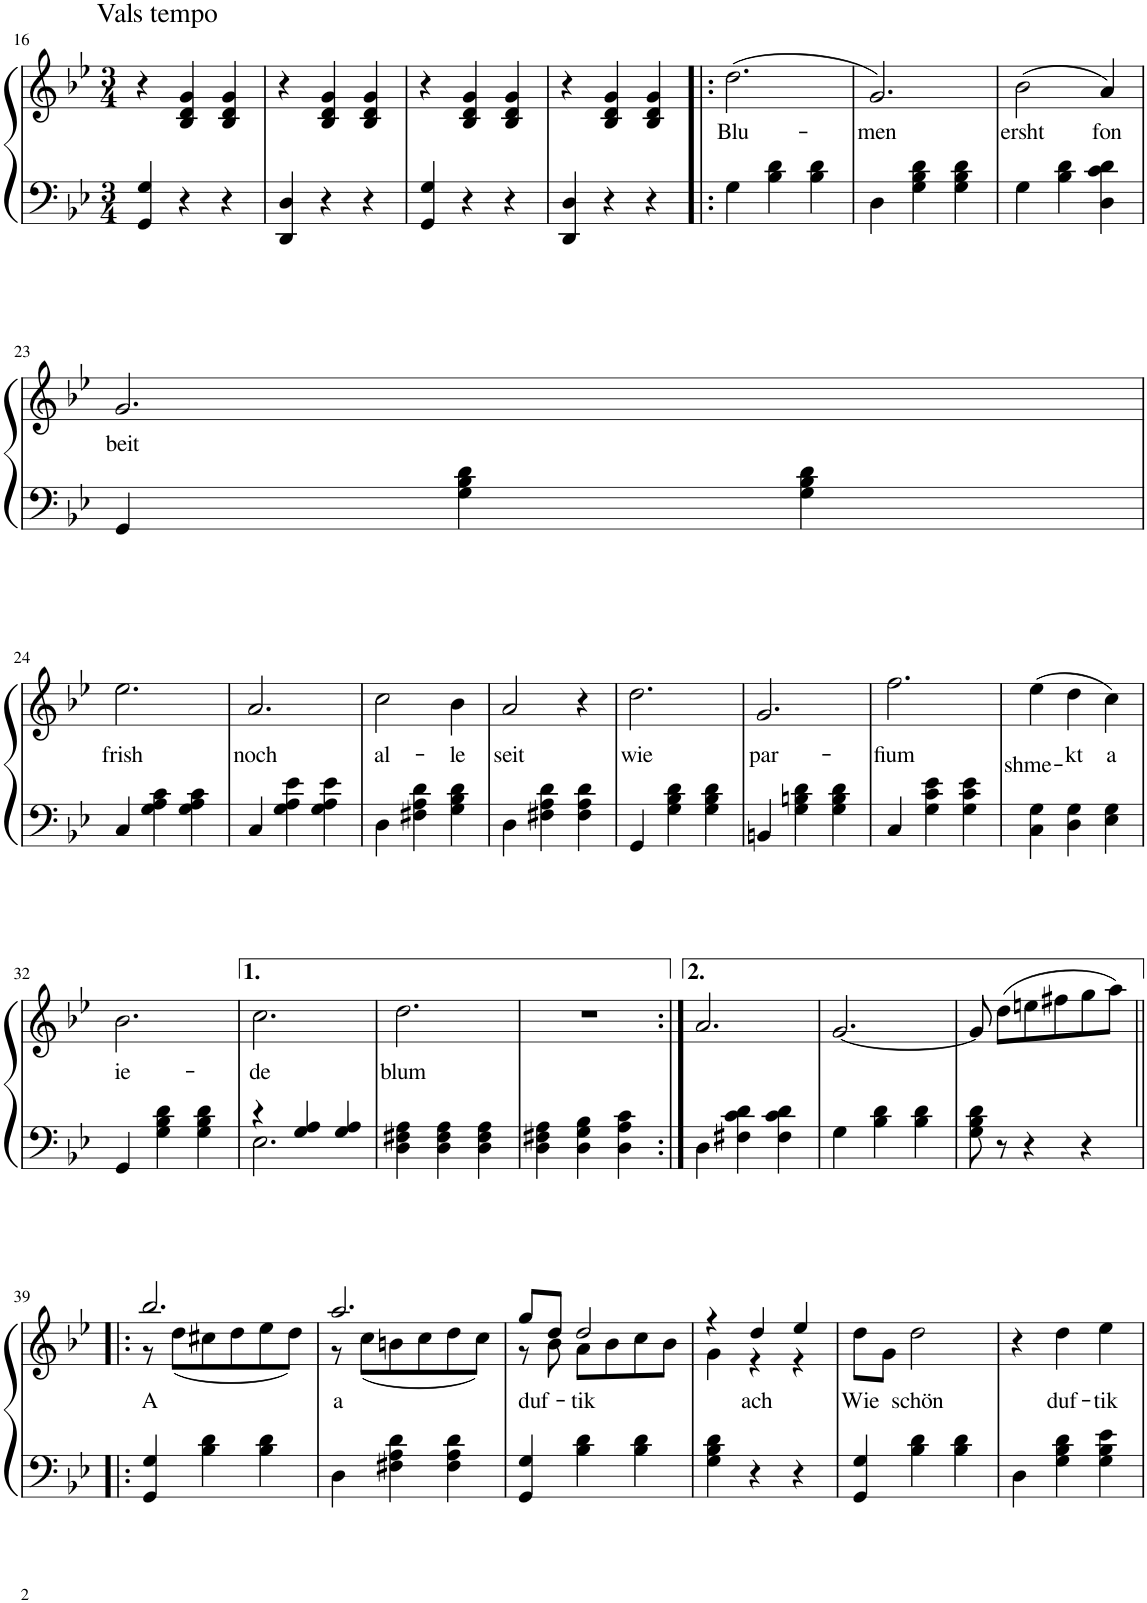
**kern	**kern	**text
*part1	*part1	*part1
*staff2	*staff1	*staff1
*I"Klavier	*	*
*I'Klav.	*	*
!!LO:PB:g=z
*clefF4	*clefG2	*
*k[b-e-]	*k[b-e-]	*
*M3/4	*M3/4	*
=16	=16	=16
!	!LO:TX:a:t=Vals tempo	!
4GG/ 4G/	4r	.
4r	4B-/ 4d/ 4g/	.
4r	4B-/ 4d/ 4g/	.
=17	=17	=17
4DD/ 4D/	4r	.
4r	4B-/ 4d/ 4g/	.
4r	4B-/ 4d/ 4g/	.
=18	=18	=18
4GG/ 4G/	4r	.
4r	4B-/ 4d/ 4g/	.
4r	4B-/ 4d/ 4g/	.
=19	=19	=19
4DD/ 4D/	4r	.
4r	4B-/ 4d/ 4g/	.
4r	4B-/ 4d/ 4g/	.
=20!|:	=20!|:	=20!|:
!	!	!LO:LY:b
4G\	(2.dd\	Blu-
4B-\ 4d\	.	.
4B-\ 4d\	.	.
=21	=21	=21
!	!	!LO:LY:b
4D\	2.g/)	-men
4G\ 4B-\ 4d\	.	.
4G\ 4B-\ 4d\	.	.
=22	=22	=22
!	!	!LO:LY:b
4G\	(2b-\	ersht
4B-\ 4d\	.	.
!	!	!LO:LY:b
4D\ 4c\ 4d\	4a/)	fon
!!LO:LB:g=z
=23	=23	=23
!	!	!LO:LY:b
4GG/	2.g/	beit
4G\ 4B-\ 4d\	.	.
4G\ 4B-\ 4d\	.	.
!!LO:LB:g=z
=24	=24	=24
!	!	!LO:LY:b
4C/	2.ee-\	frish
4G\ 4A\ 4c\	.	.
4G\ 4A\ 4c\	.	.
=25	=25	=25
!	!	!LO:LY:b
4C/	2.a/	noch
4G\ 4A\ 4e-\	.	.
4G\ 4A\ 4e-\	.	.
=26	=26	=26
!	!	!LO:LY:b
4D\	2cc\	al-
4F#X\ 4A\ 4d\	.	.
!	!	!LO:LY:b
4G\ 4B-\ 4d\	4b-\	-le
=27	=27	=27
!	!	!LO:LY:b
4D\	2a/	seit
4F#X\ 4A\ 4d\	.	.
4F#\ 4A\ 4d\	4r	.
=28	=28	=28
!	!	!LO:LY:b
4GG/	2.dd\	wie
4G\ 4B-\ 4d\	.	.
4G\ 4B-\ 4d\	.	.
=29	=29	=29
!	!	!LO:LY:b
4BBn/	2.g/	par-
4G\ 4Bn\ 4d\	.	.
4G\ 4B\ 4d\	.	.
=30	=30	=30
!	!	!LO:LY:b
4C/	2.ff\	-fium
4G\ 4c\ 4e-\	.	.
4G\ 4c\ 4e-\	.	.
=31	=31	=31
!	!	!LO:LY:b
4C\ 4G\	(4ee-\	shme-
!	!	!LO:LY:b
4D\ 4G\	4dd\	-kt
!	!	!LO:LY:b
4E-\ 4G\	4cc\)	a
!!LO:LB:g=z
=32	=32	=32
!	!	!LO:LY:b
4GG/	2.b-\	ie-
4G\ 4B-\ 4d\	.	.
4G\ 4B-\ 4d\	.	.
=33	=33	=33
*^	*	*
!	!	!	!LO:LY:b
4r	2.E-\	2.cc\	-de
4G/ 4A/	.	.	.
4G/ 4A/	.	.	.
*v	*v	*	*
=34	=34	=34
!	!	!LO:LY:b
4D\ 4F#X\ 4A\	2.dd\	blum
4D\ 4F#\ 4A\	.	.
4D\ 4F#\ 4A\	.	.
=35	=35	=35
4D\ 4F#X\ 4A\	2.r	.
4D\ 4G\ 4B-\	.	.
4D\ 4A\ 4c\	.	.
=36:|!	=36:|!	=36:|!
4D\	2.a/	.
4F#X\ 4c\ 4d\	.	.
4F#\ 4c\ 4d\	.	.
=37	=37	=37
4G\	[2.g/	.
4B-\ 4d\	.	.
4B-\ 4d\	.	.
=38	=38	=38
8G\ 8B-\ 8d\	8g/]	.
8r	(8dd\L	.
4r	8een\	.
.	8ff#X\	.
4r	8gg\	.
.	8aa\J)	.
!!LO:LB:g=z
=39!|:	=39!|:	=39!|:
!	!	!LO:LY:b
*	*^	*
4GG/ 4G/	2.bb-/	8r	A
.	.	(8dd\L	.
4B-\ 4d\	.	8cc#X\	.
.	.	8dd\	.
4B-\ 4d\	.	8ee-\	.
.	.	8dd\J)	.
=40	=40	=40	=40
!	!	!	!LO:LY:b
4D\	2.aa/	8r	a
.	.	(8cc\L	.
4F#X\ 4A\ 4d\	.	8bn\	.
.	.	8cc\	.
4F#\ 4A\ 4d\	.	8dd\	.
.	.	8cc\J)	.
=41	=41	=41	=41
!	!	!	!LO:LY:b
4GG/ 4G/	8gg/L	8r	duf-
.	8dd/J	8b-\	.
!	!	!	!LO:LY:b
4B-\ 4d\	2dd/	8a\L	-tik
.	.	8b-\	.
4B-\ 4d\	.	8cc\	.
.	.	8b-\J	.
=42	=42	=42	=42
4G\ 4B-\ 4d\	4r	4g\	.
!	!	!	!LO:LY:b
4r	4dd/	4r	ach
4r	4ee-/	4r	.
=43	=43	=43	=43
!	!	!	!LO:LY:b
*	*v	*v	*
4GG/ 4G/	8dd\L	Wie
.	8g\J	.
!	!	!LO:LY:b
4B-\ 4d\	2dd\	schön
4B-\ 4d\	.	.
=44	=44	=44
4D\	4r	.
!	!	!LO:LY:b
4G\ 4B-\ 4d\	4dd\	duf-
!	!	!LO:LY:b
4G\ 4B-\ 4e-\	4ee-\	-tik
=	=	=
*-	*-	*-
